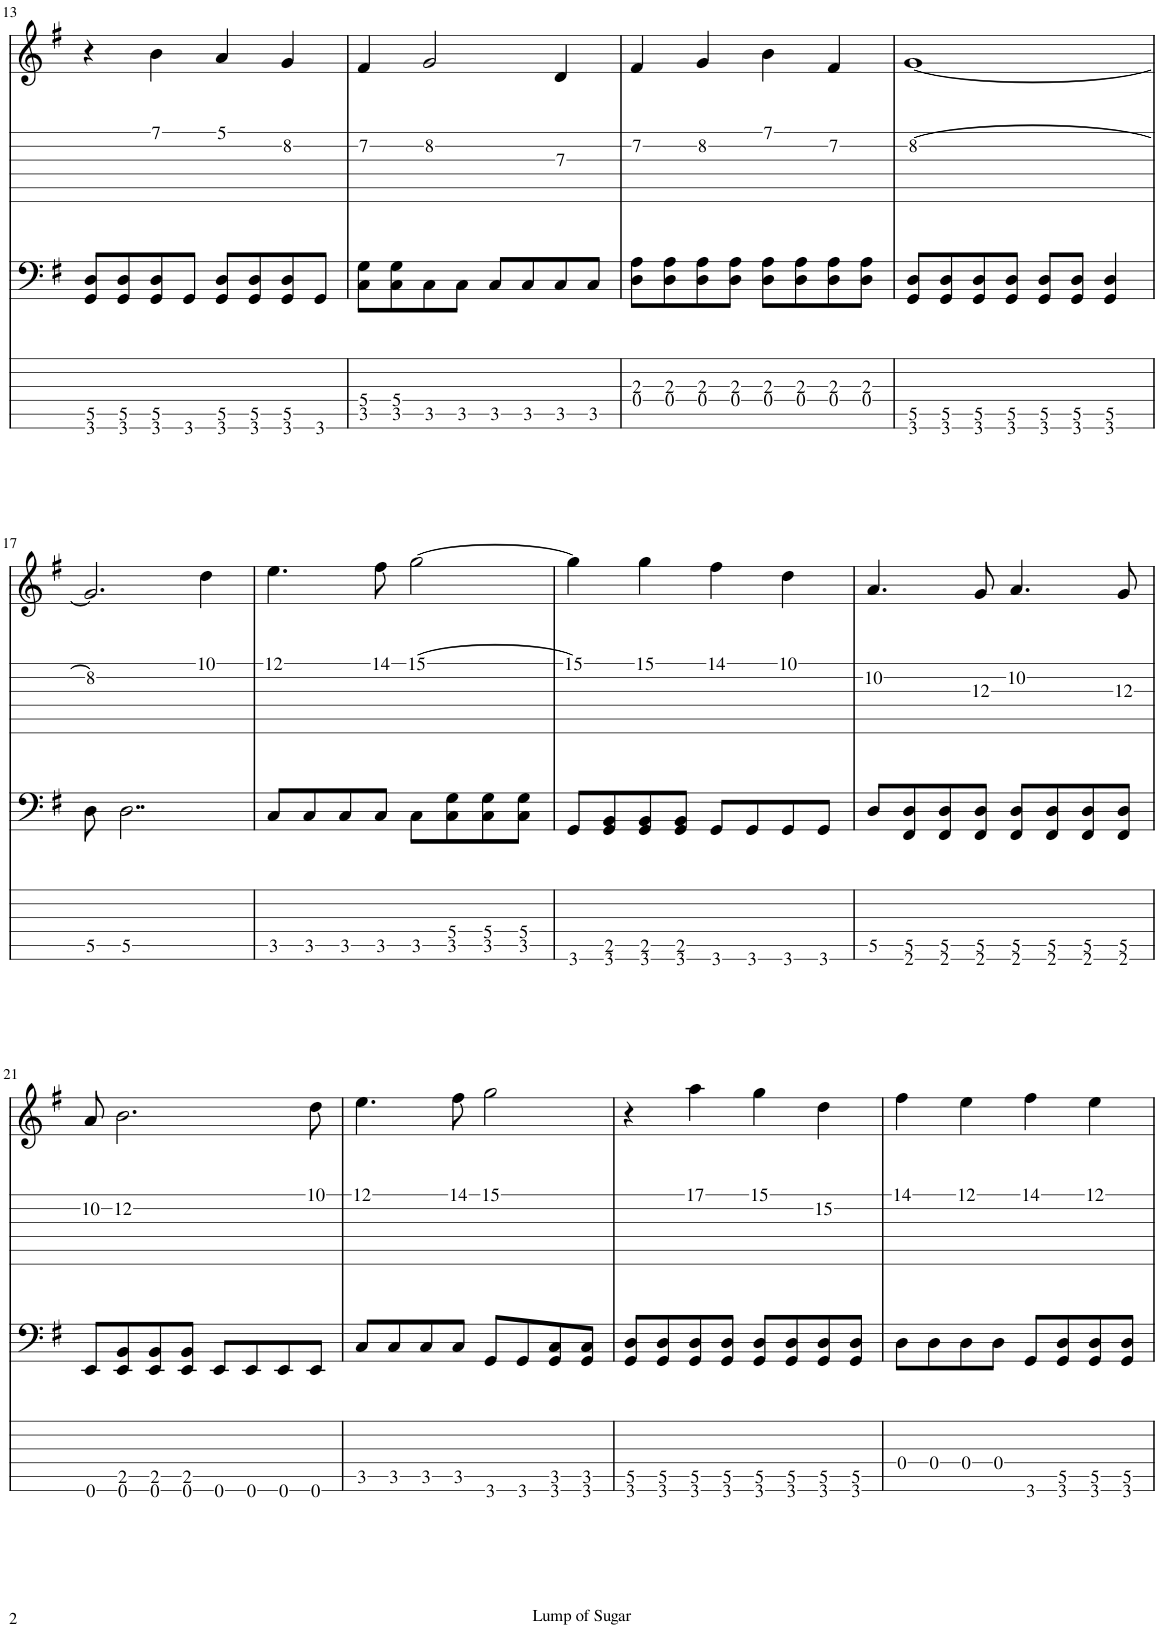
**kern	**kern	**kern	**kern
*part2	*part2	*part1	*part1
*staff4	*staff3	*staff2	*staff1
*I"Electric Guitar  (Power Chord/Arpegio)	*	*I"Electric Guitar  (Melody)	*
*I'Elec Gtr	*	*I'Elec Gtr	*
!!LO:PB:g=z
*	*clefF4	*	*clefG2
*k[f#]	*k[f#]	*k[f#]	*k[f#]
*G:	*G:	*G:	*G:
*M4/4	*M4/4	*M4/4	*M4/4
=13	=13	=13	=13
8GG\ 8D\L	8GG/ 8D/L	4r	4r
8GG\ 8D\J	8GG/ 8D/	.	.
8GG\ 8D\L	8GG/ 8D/	4b	4b\
8GGJ	8GG/J	.	.
8GG\ 8D\L	8GG/ 8D/L	4a	4a/
8GG\ 8D\J	8GG/ 8D/	.	.
8GG\ 8D\L	8GG/ 8D/	4g	4g/
8GGJ	8GG/J	.	.
=14	=14	=14	=14
8C\ 8G\L	8C\ 8G\L	4f#	4f#/
8C\ 8G\J	8C\ 8G\	.	.
8CL	8C\	2g	2g/
8CJ	8C\J	.	.
8CL	8C/L	.	.
8CJ	8C/	.	.
8CL	8C/	4d	4d/
8CJ	8C/J	.	.
=15	=15	=15	=15
8D\ 8A\L	8D\ 8A\L	4f#	4f#/
8D\ 8A\J	8D\ 8A\	.	.
8D\ 8A\L	8D\ 8A\	4g	4g/
8D\ 8A\J	8D\ 8A\J	.	.
8D\ 8A\L	8D\ 8A\L	4b	4b\
8D\ 8A\J	8D\ 8A\	.	.
8D\ 8A\L	8D\ 8A\	4f#	4f#/
8D\ 8A\J	8D\ 8A\J	.	.
=16	=16	=16	=16
8GG\ 8D\L	8GG/ 8D/L	[1g	[1g
8GG\ 8D\J	8GG/ 8D/	.	.
8GG\ 8D\L	8GG/ 8D/	.	.
8GG\ 8D\J	8GG/ 8D/J	.	.
8GG\ 8D\L	8GG/ 8D/L	.	.
8GG\ 8D\J	8GG/ 8D/J	.	.
4GG 4D	4GG/ 4D/	.	.
!!LO:LB:g=z
=17	=17	=17	=17
8D	8D\	2.g]	2.g/]
2..D	2..D\	.	.
.	.	4dd	4dd\
=18	=18	=18	=18
8CL	8C/L	4.ee	4.ee\
8CJ	8C/	.	.
8CL	8C/	.	.
8CJ	8C/J	8ff#	8ff#\
8CL	8C\L	[2gg	[2gg\
8C\ 8G\J	8C\ 8G\	.	.
8C\ 8G\L	8C\ 8G\	.	.
8C\ 8G\J	8C\ 8G\J	.	.
=19	=19	=19	=19
8GGL	8GG/L	4gg]	4gg\]
8GG\ 8BB\J	8GG/ 8BB/	.	.
8GG\ 8BB\L	8GG/ 8BB/	4gg	4gg\
8GG\ 8BB\J	8GG/ 8BB/J	.	.
8GGL	8GG/L	4ff#	4ff#\
8GGJ	8GG/	.	.
8GGL	8GG/	4dd	4dd\
8GGJ	8GG/J	.	.
=20	=20	=20	=20
8DL	8D/L	4.a	4.a/
8FF#\ 8D\J	8FF#/ 8D/	.	.
8FF#\ 8D\L	8FF#/ 8D/	.	.
8FF#\ 8D\J	8FF#/ 8D/J	8g	8g/
8FF#\ 8D\L	8FF#/ 8D/L	4.a	4.a/
8FF#\ 8D\J	8FF#/ 8D/	.	.
8FF#\ 8D\L	8FF#/ 8D/	.	.
8FF#\ 8D\J	8FF#/ 8D/J	8g	8g/
!!LO:LB:g=z
=21	=21	=21	=21
8EEL	8EE/L	8a	8a/
8EE\ 8BB\J	8EE/ 8BB/	2.b	2.b\
8EE\ 8BB\L	8EE/ 8BB/	.	.
8EE\ 8BB\J	8EE/ 8BB/J	.	.
8EEL	8EE/L	.	.
8EEJ	8EE/	.	.
8EEL	8EE/	.	.
8EEJ	8EE/J	8dd	8dd\
=22	=22	=22	=22
8CL	8C/L	4.ee	4.ee\
8CJ	8C/	.	.
8CL	8C/	.	.
8CJ	8C/J	8ff#	8ff#\
8GGL	8GG/L	2gg	2gg\
8GGJ	8GG/	.	.
8GG\ 8C\L	8GG/ 8C/	.	.
8GG\ 8C\J	8GG/ 8C/J	.	.
=23	=23	=23	=23
8GG\ 8D\L	8GG/ 8D/L	4r	4r
8GG\ 8D\J	8GG/ 8D/	.	.
8GG\ 8D\L	8GG/ 8D/	4aa	4aa\
8GG\ 8D\J	8GG/ 8D/J	.	.
8GG\ 8D\L	8GG/ 8D/L	4gg	4gg\
8GG\ 8D\J	8GG/ 8D/	.	.
8GG\ 8D\L	8GG/ 8D/	4dd	4dd\
8GG\ 8D\J	8GG/ 8D/J	.	.
=24	=24	=24	=24
8DL	8D\L	4ff#	4ff#\
8DJ	8D\	.	.
8DL	8D\	4ee	4ee\
8DJ	8D\J	.	.
8GGL	8GG/L	4ff#	4ff#\
8GG\ 8D\J	8GG/ 8D/	.	.
8GG\ 8D\L	8GG/ 8D/	4ee	4ee\
8GG\ 8D\J	8GG/ 8D/J	.	.
=	=	=	=
*-	*-	*-	*-
